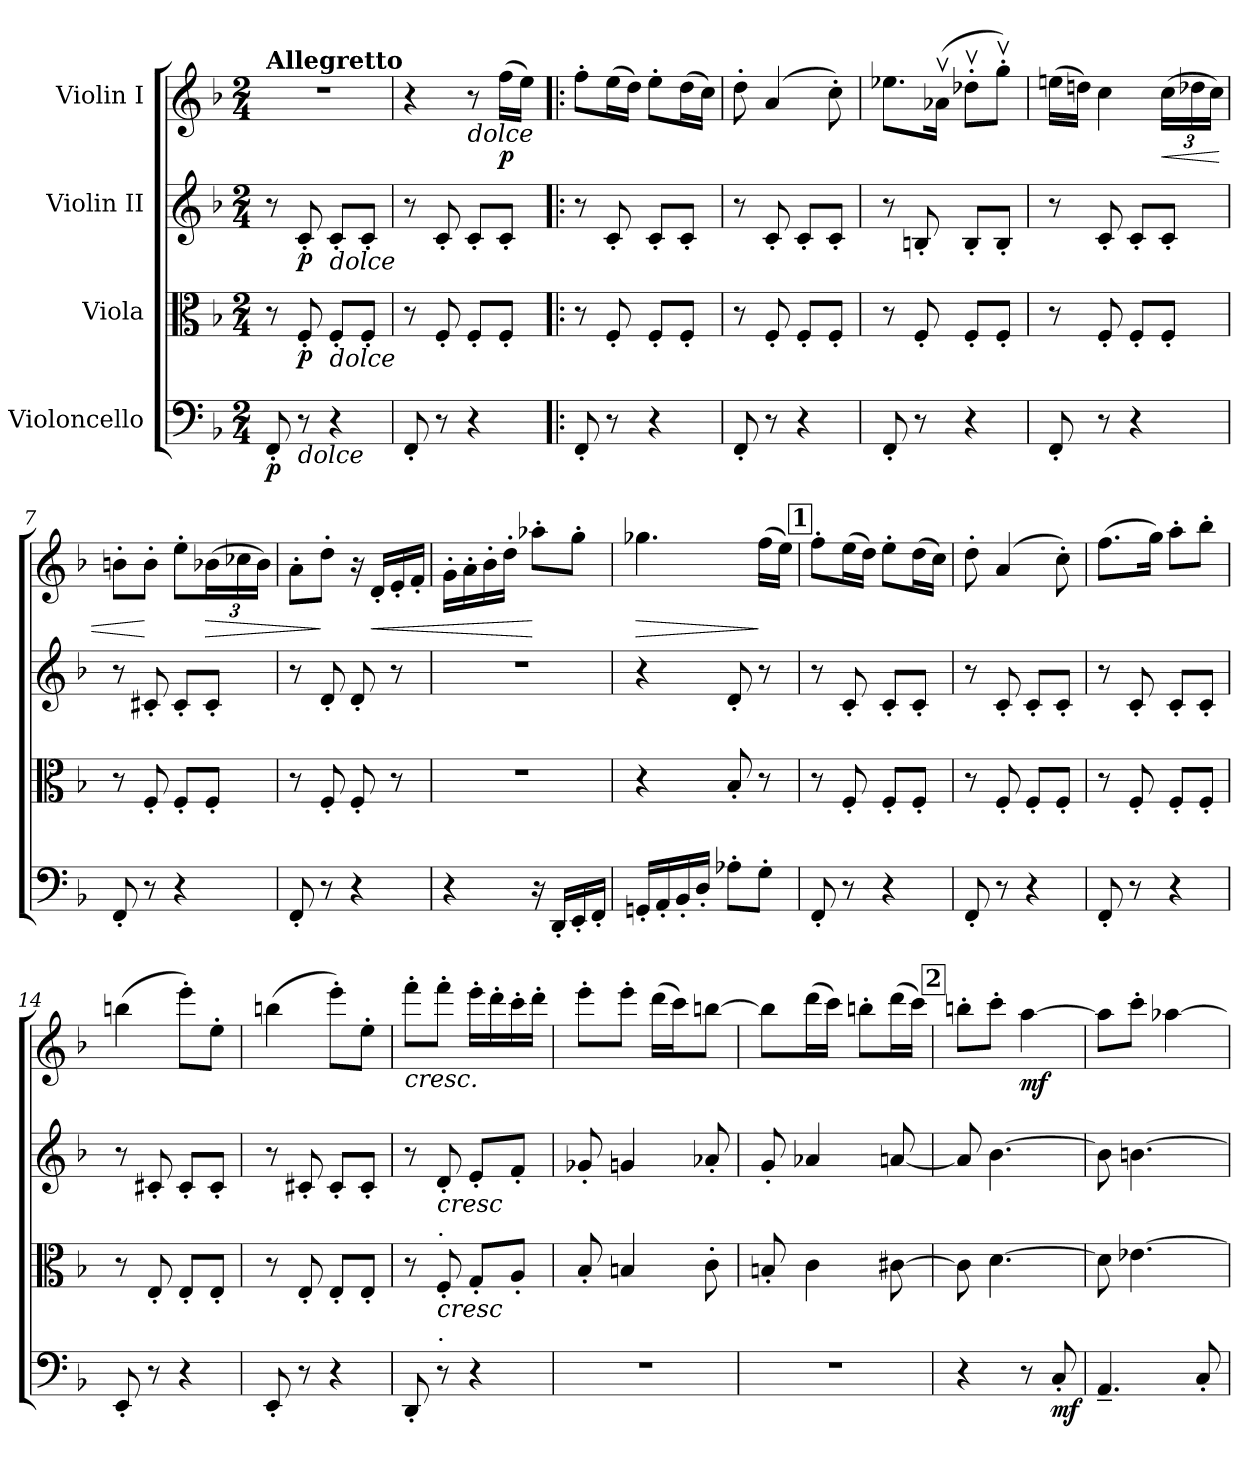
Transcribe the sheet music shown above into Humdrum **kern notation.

**kern	**dynam	**kern	**dynam	**kern	**dynam	**kern	**dynam
*part4	*part4	*part3	*part3	*part2	*part2	*part1	*part1
*staff4	*staff4	*staff3	*staff3	*staff2	*staff2	*staff1	*staff1
*I"Violoncello	*	*I"Viola	*	*I"Violin II	*	*I"Violin I	*
*clefF4	*	*clefC3	*	*clefG2	*	*clefG2	*
*k[b-]	*	*k[b-]	*	*k[b-]	*	*k[b-]	*
*M2/4	*	*M2/4	*	*M2/4	*	*M2/4	*
*MM112	*	*MM112	*	*MM112	*	*MM112	*
=1	=1	=1	=1	=1	=1	=1	=1
!	!	!	!	!	!	!LO:TX:a:B:t=Allegretto	!
!	!LO:DY:b	!	!	!	!	!	!
8FF'/	p	8r	.	8r	.	2r	.
!LO:TX:b:i:t=dolce	!	!	!	!	!	!	!
!	!	!	!LO:DY:b	!	!LO:DY:b	!	!
8r	.	8F'/	p	8c'/	p	.	.
!	!	!	!	!LO:TX:b:i:t=dolce	!	!	!
!	!	!LO:TX:b:i:t=dolce	!	!	!	!	!
4r	.	8F'/L	.	8c'/L	.	.	.
.	.	8F'/J	.	8c'/J	.	.	.
=2	=2	=2	=2	=2	=2	=2	=2
8FF'/	.	8r	.	8r	.	4r	.
8r	.	8F'/	.	8c'/	.	.	.
!	!	!	!	!	!	!LO:TX:b:i:t=dolce	!
4r	.	8F'/L	.	8c'/L	.	8r	.
!	!	!	!	!	!	!	!LO:DY:b
.	.	8F'/J	.	8c'/J	.	(16ff\LL	p
.	.	.	.	.	.	16ee\JJ)	.
=3!|:	=3!|:	=3!|:	=3!|:	=3!|:	=3!|:	=3!|:	=3!|:
8FF'/	.	8r	.	8r	.	8ff'\L	.
8r	.	8F'/	.	8c'/	.	(16ee\L	.
.	.	.	.	.	.	16dd\JJ)	.
4r	.	8F'/L	.	8c'/L	.	8ee'\L	.
.	.	8F'/J	.	8c'/J	.	(16dd\L	.
.	.	.	.	.	.	16cc\JJ)	.
=4	=4	=4	=4	=4	=4	=4	=4
8FF'/	.	8r	.	8r	.	8dd'\	.
8r	.	8F'/	.	8c'/	.	(4a/	.
4r	.	8F'/L	.	8c'/L	.	.	.
.	.	8F'/J	.	8c'/J	.	8cc'\)	.
=5	=5	=5	=5	=5	=5	=5	=5
8FF'/	.	8r	.	8r	.	8.ee-X\L	.
8r	.	8F'/	.	8Bn'/	.	.	.
.	.	.	.	.	.	(16a-Xv\Jk	.
4r	.	8F'/L	.	8B'/L	.	8dd-Xv'\L	.
.	.	8F'/J	.	8B'/J	.	8ggv'\J)	.
!!LO:LB:g=z
=6	=6	=6	=6	=6	=6	=6	=6
8FF'/	.	8r	.	8r	.	(16een\LL	.
.	.	.	.	.	.	16ddn\JJ)	.
8r	.	8F'/	.	8c'/	.	4cc\	.
4r	.	8F'/L	.	8c'/L	.	.	.
*	*	*	*	*	*	*Xbrackettup	*
!	!	!	!	!	!	!	!LO:HP:b
.	.	8F'/J	.	8c'/J	.	(24cc\LL	<
.	.	.	.	.	.	24dd-X\	.
.	.	.	.	.	.	24cc\JJ)	.
=7	=7	=7	=7	=7	=7	=7	=7
8FF'/	.	8r	.	8r	.	8bn'\L	.
8r	.	8F'/	.	8c#X'/	.	8b'\J	[
4r	.	8F'/L	.	8c#'/L	.	8ee'\L	.
!	!	!	!	!	!	!	!LO:HP:b
.	.	8F'/J	.	8c#'/J	.	(24b-X\L	>
.	.	.	.	.	.	24cc-X\	.
.	.	.	.	.	.	24b-\JJ)	.
=8	=8	=8	=8	=8	=8	=8	=8
8FF'/	.	8r	.	8r	.	8a'\L	.
8r	.	8F'/	.	8d'/	.	8dd'\J	]
4r	.	8F'/	.	8d'/	.	16r	.
!	!	!	!	!	!	!	!LO:HP:b
.	.	.	.	.	.	16d'/LL	<
.	.	8r	.	8r	.	16e'/	.
.	.	.	.	.	.	16f'/JJ	.
=9	=9	=9	=9	=9	=9	=9	=9
4r	.	2r	.	2r	.	16g'\LL	.
.	.	.	.	.	.	16a'\	.
.	.	.	.	.	.	16b-'\	.
.	.	.	.	.	.	16dd'\JJ	.
16r	.	.	.	.	.	8aa-X'\L	[
16DD'/LL	.	.	.	.	.	.	.
16EE'/	.	.	.	.	.	8gg'\J	.
16FF'/JJ	.	.	.	.	.	.	.
=10	=10	=10	=10	=10	=10	=10	=10
!	!	!	!	!	!	!	!LO:HP:b
16GGn'/LL	.	4r	.	4r	.	4.gg-X\	>
16AA'/	.	.	.	.	.	.	.
16BB-'/	.	.	.	.	.	.	.
16D'/JJ	.	.	.	.	.	.	.
8A-X'\L	.	8B-'/	.	8d'/	.	.	.
8G'\J	.	8r	.	8r	.	(16ff\LL	]
.	.	.	.	.	.	16ee\JJ)	.
!!LO:LB:g=z
!!LO:REH:place=s1:a:B:fs=14:t=1
=11	=11	=11	=11	=11	=11	=11	=11
8FF'/	.	8r	.	8r	.	8ff'\L	.
8r	.	8F'/	.	8c'/	.	(16ee\L	.
.	.	.	.	.	.	16dd\JJ)	.
4r	.	8F'/L	.	8c'/L	.	8ee'\L	.
.	.	8F'/J	.	8c'/J	.	(16dd\L	.
.	.	.	.	.	.	16cc\JJ)	.
=12	=12	=12	=12	=12	=12	=12	=12
8FF'/	.	8r	.	8r	.	8dd'\	.
8r	.	8F'/	.	8c'/	.	(4a/	.
4r	.	8F'/L	.	8c'/L	.	.	.
.	.	8F'/J	.	8c'/J	.	8cc'\)	.
=13	=13	=13	=13	=13	=13	=13	=13
8FF'/	.	8r	.	8r	.	(8.ff\L	.
8r	.	8F'/	.	8c'/	.	.	.
.	.	.	.	.	.	16gg\Jk)	.
4r	.	8F'/L	.	8c'/L	.	8aa'\L	.
.	.	8F'/J	.	8c'/J	.	8bb-'\J	.
=14	=14	=14	=14	=14	=14	=14	=14
8EE'/	.	8r	.	8r	.	(4bbn\	.
8r	.	8E'/	.	8c#X'/	.	.	.
4r	.	8E'/L	.	8c#'/L	.	8eee'\L)	.
.	.	8E'/J	.	8c#'/J	.	8ee'\J	.
=15	=15	=15	=15	=15	=15	=15	=15
8EE'/	.	8r	.	8r	.	(4bbn\	.
8r	.	8E'/	.	8c#X'/	.	.	.
4r	.	8E'/L	.	8c#'/L	.	8eee'\L)	.
.	.	8E'/J	.	8c#'/J	.	8ee'\J	.
=16	=16	=16	=16	=16	=16	=16	=16
!	!	!	!	!	!	!LO:TX:b:i:t=cresc.	!
8DD'/	.	8r	.	8r	.	8fff'\L	.
!	!	!	!	!LO:TX:b:i:t=cresc	!	!	!
!	!	!	!	!LO:TX:b:t=.	!	!	!
!	!	!LO:TX:b:i:t=cresc	!	!	!	!	!
!	!	!LO:TX:b:t=.	!	!	!	!	!
8r	.	8F'/	.	8d'/	.	8fff'\J	.
4r	.	8G'/L	.	8e'/L	.	16eee'\LL	.
.	.	.	.	.	.	16ddd'\	.
.	.	8A'/J	.	8f'/J	.	16ccc'\	.
.	.	.	.	.	.	16ddd'\JJ	.
!!LO:PB:g=z
=17	=17	=17	=17	=17	=17	=17	=17
2r	.	8B-'/	.	8g-X'/	.	8eee'\L	.
.	.	4Bn/	.	4gn/	.	8eee'\J	.
.	.	.	.	.	.	(16ddd\LL	.
.	.	.	.	.	.	16ccc\J)	.
.	.	8c'\	.	8a-X'/	.	[8bbn\J	.
=18	=18	=18	=18	=18	=18	=18	=18
2r	.	8Bn'/	.	8g'/	.	8bb\L]	.
.	.	4c\	.	4a-X/	.	(16ddd\L	.
.	.	.	.	.	.	16ccc\JJ)	.
.	.	.	.	.	.	8bbn'\L	.
.	.	[8c#X\	.	[8an/	.	(16ddd\L	.
.	.	.	.	.	.	16ccc\JJ)	.
!!LO:REH:place=s1:a:B:fs=14:t=2
=19	=19	=19	=19	=19	=19	=19	=19
4r	.	8c#\]	.	8a/]	.	8bbn'\L	.
!	!	!	!LO:DY:b	!	!	!	!
!	!	!	!LO:DY:n=1:a	!	!	!	!
.	.	[4.d\	mf mf	[4.b-\	.	8ccc'\J	.
!	!	!	!	!	!	!	!LO:DY:b
8r	.	.	.	.	.	[4aa\	mf
!	!LO:DY:b	!	!	!	!	!	!
8C'/	mf	.	.	.	.	.	.
=20	=20	=20	=20	=20	=20	=20	=20
4.AA~/	.	8d\]	.	8b-\]	.	8aa\L]	.
.	.	[4.e-X\	.	[4.bn\	.	8ccc'\J	.
.	.	.	.	.	.	[4aa-X\	.
8C'/	.	.	.	.	.	.	.
=	=	=	=	=	=	=	=
*-	*-	*-	*-	*-	*-	*-	*-
